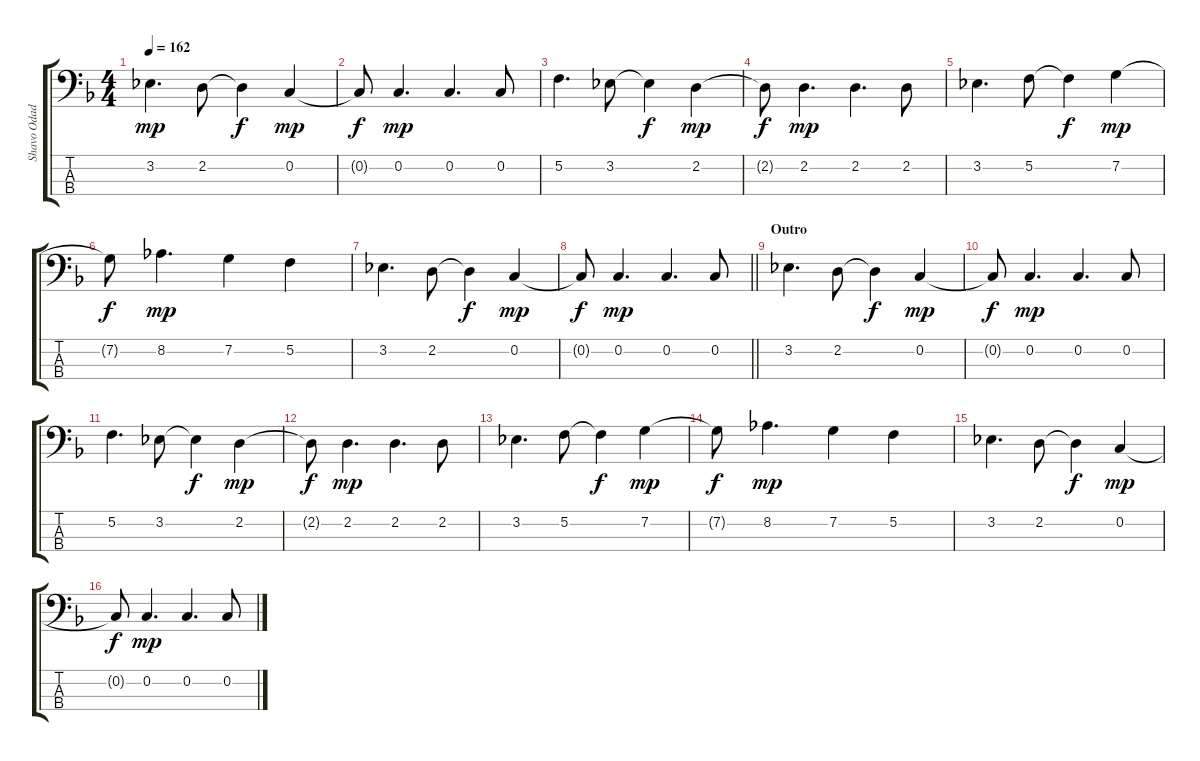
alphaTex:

\track ("Shavo Odadjian" "Shavo Odad") {instrument electricbassfinger}
\staff {score tabs}
\tuning (F2 C2 G1 C1) {hide}
\ts (4 4)
\tempo 162
\clef f4
\ks dminor
3.2.4{d dy mp} 2.2.8 2.2{t}.4{dy f} 0.2.4{dy mp} |
0.2{t}.8{dy f} 0.2.4{d dy mp} 0.2.4{d} 0.2.8 |
5.2.4{d} 3.2.8 3.2{t}.4{dy f} 2.2.4{dy mp} |
2.2{t}.8{dy f} 2.2.4{d dy mp} 2.2.4{d} 2.2.8 |
3.2.4{d} 5.2.8 5.2{t}.4{dy f} 7.2.4{dy mp} |
7.2{t}.8{dy f} 8.2.4{d dy mp} 7.2.4 5.2.4 |
3.2.4{d} 2.2.8 2.2{t}.4{dy f} 0.2.4{dy mp} |
\barLineRight lightlight
0.2{t}.8{dy f} 0.2.4{d dy mp} 0.2.4{d} 0.2.8 |
\section ("" "Outro")
3.2.4{d} 2.2.8 2.2{t}.4{dy f} 0.2.4{dy mp} |
0.2{t}.8{dy f} 0.2.4{d dy mp} 0.2.4{d} 0.2.8 |
5.2.4{d} 3.2.8 3.2{t}.4{dy f} 2.2.4{dy mp} |
2.2{t}.8{dy f} 2.2.4{d dy mp} 2.2.4{d} 2.2.8 |
3.2.4{d} 5.2.8 5.2{t}.4{dy f} 7.2.4{dy mp} |
7.2{t}.8{dy f} 8.2.4{d dy mp} 7.2.4 5.2.4 |
3.2.4{d} 2.2.8 2.2{t}.4{dy f} 0.2.4{dy mp} |
0.2{t}.8{dy f} 0.2.4{d dy mp} 0.2.4{d} 0.2.8
